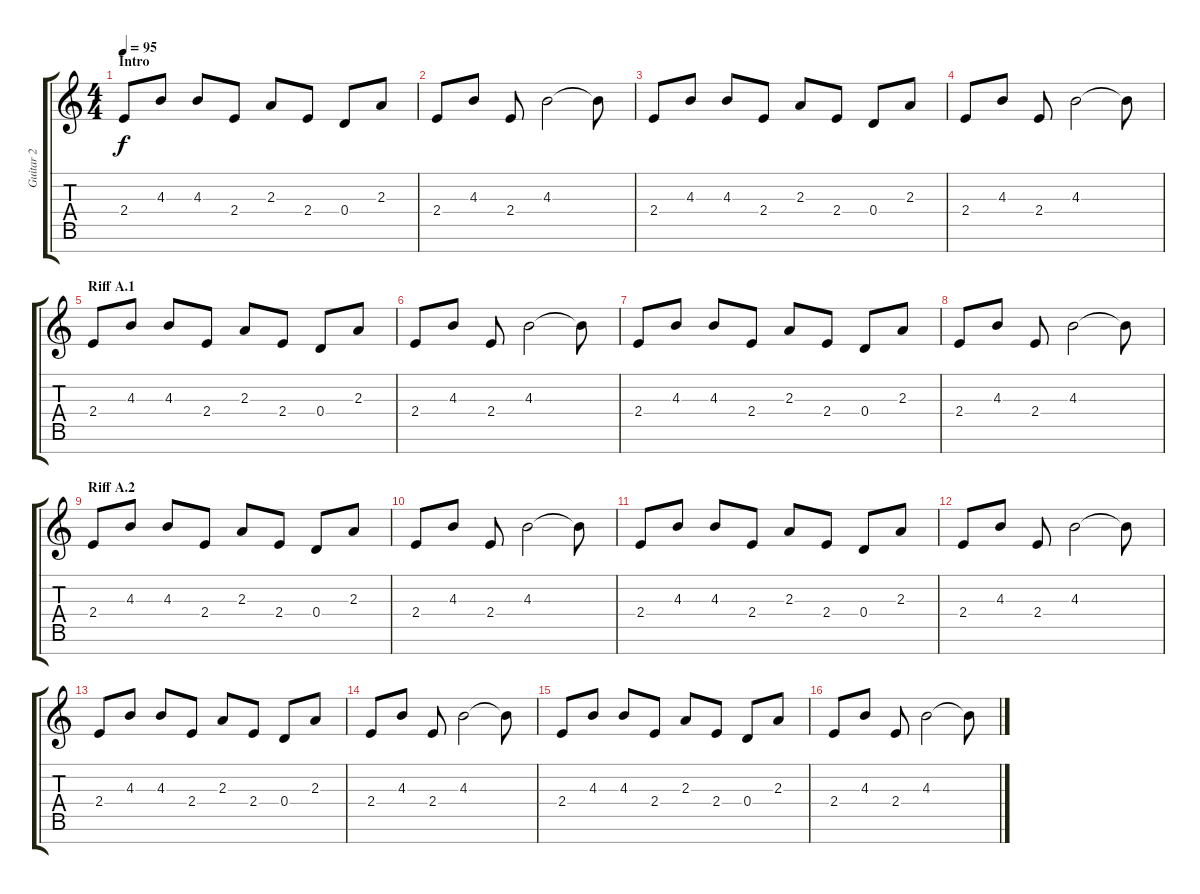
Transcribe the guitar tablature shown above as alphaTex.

\track ("Guitar 2" "Guitar 2") {instrument distortionguitar}
\staff {score tabs}
\tuning (E4 B3 G3 D3 A2 E2 B1) {hide}
\ts (4 4)
\section ("" "Intro")
\tempo 95
\clef g2
\ks c
2.4.8{dy f instrument electricguitarclean} 4.3.8 4.3.8 2.4.8 2.3.8 2.4.8 0.4.8 2.3.8 |
2.4.8 4.3.8 2.4.8 4.3.2 4.3{t}.8 |
2.4.8{instrument electricguitarclean} 4.3.8 4.3.8 2.4.8 2.3.8 2.4.8 0.4.8 2.3.8 |
2.4.8 4.3.8 2.4.8 4.3.2 4.3{t}.8 |
\section ("" "Riff A.1")
2.4.8{instrument electricguitarclean} 4.3.8 4.3.8 2.4.8 2.3.8 2.4.8 0.4.8 2.3.8 |
2.4.8 4.3.8 2.4.8 4.3.2 4.3{t}.8 |
2.4.8{instrument electricguitarclean} 4.3.8 4.3.8 2.4.8 2.3.8 2.4.8 0.4.8 2.3.8 |
2.4.8 4.3.8 2.4.8 4.3.2 4.3{t}.8 |
\section ("" "Riff A.2")
2.4.8{instrument electricguitarclean} 4.3.8 4.3.8 2.4.8 2.3.8 2.4.8 0.4.8 2.3.8 |
2.4.8 4.3.8 2.4.8 4.3.2 4.3{t}.8 |
2.4.8{instrument electricguitarclean} 4.3.8 4.3.8 2.4.8 2.3.8 2.4.8 0.4.8 2.3.8 |
2.4.8 4.3.8 2.4.8 4.3.2 4.3{t}.8 |
2.4.8{instrument electricguitarclean} 4.3.8 4.3.8 2.4.8 2.3.8 2.4.8 0.4.8 2.3.8 |
2.4.8 4.3.8 2.4.8 4.3.2 4.3{t}.8 |
2.4.8{instrument electricguitarclean} 4.3.8 4.3.8 2.4.8 2.3.8 2.4.8 0.4.8 2.3.8 |
2.4.8 4.3.8 2.4.8 4.3.2 4.3{t}.8
